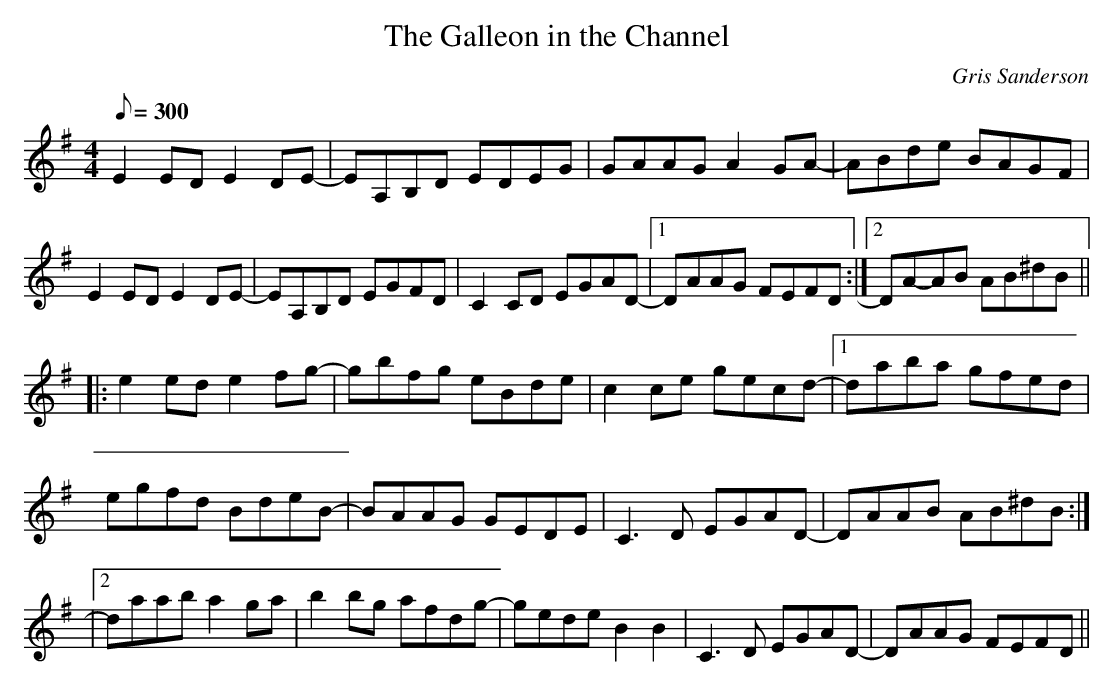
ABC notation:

X:1
T:The Galleon in the Channel
M:4/4
L:1/8
C:Gris Sanderson
Q:300
K:Em
E2EDE2DE-|EA,B,D EDEG|GAAG A2GA-|ABde BAGF|
E2EDE2DE-|EA,B,D EGFD|C2CD EGAD-|1DAAG FEFD:|2DA-AB AB^dB||
|:e2ede2fg-|gbfg eBde|c2ce gecd-|1daba gfed|
egfd BdeB-|BAAG GEDE|C3D EGAD-|DAAB AB^dB:|
|2daab a2ga|b2bg afdg-|gede B2B2|C3D EGAD-|DAAG FEFD||
